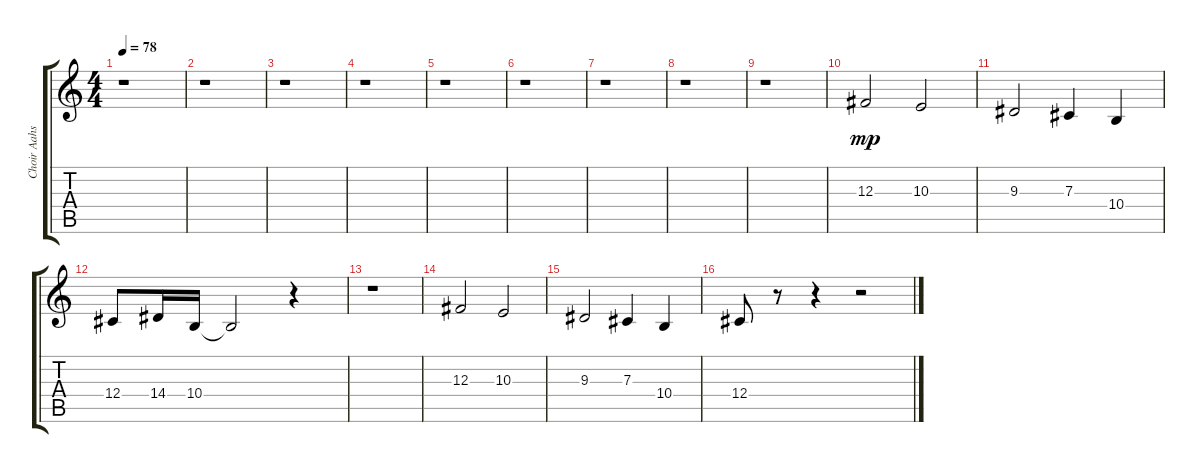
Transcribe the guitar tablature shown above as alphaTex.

\track ("Choir Aahs& Rain" "Choir Aahs") {instrument choiraahs}
\staff {score tabs}
\tuning (Eb4 Bb3 Gb3 Db3 Ab2 Eb2) {hide}
\ts (4 4)
\tempo 78
\clef g2
\ks c
r.1{dy mp} |
r.1 |
r.1 |
r.1 |
r.1 |
r.1 |
r.1 |
r.1 |
r.1 |
12.3.2 10.3.2 |
9.3.2 7.3.4 10.4.4 |
12.4.8 14.4.16 10.4.16 10.4{t}.2 r.4 |
r.1 |
12.3.2 10.3.2 |
9.3.2 7.3.4 10.4.4 |
12.4.8 r.8 r.4 r.2
